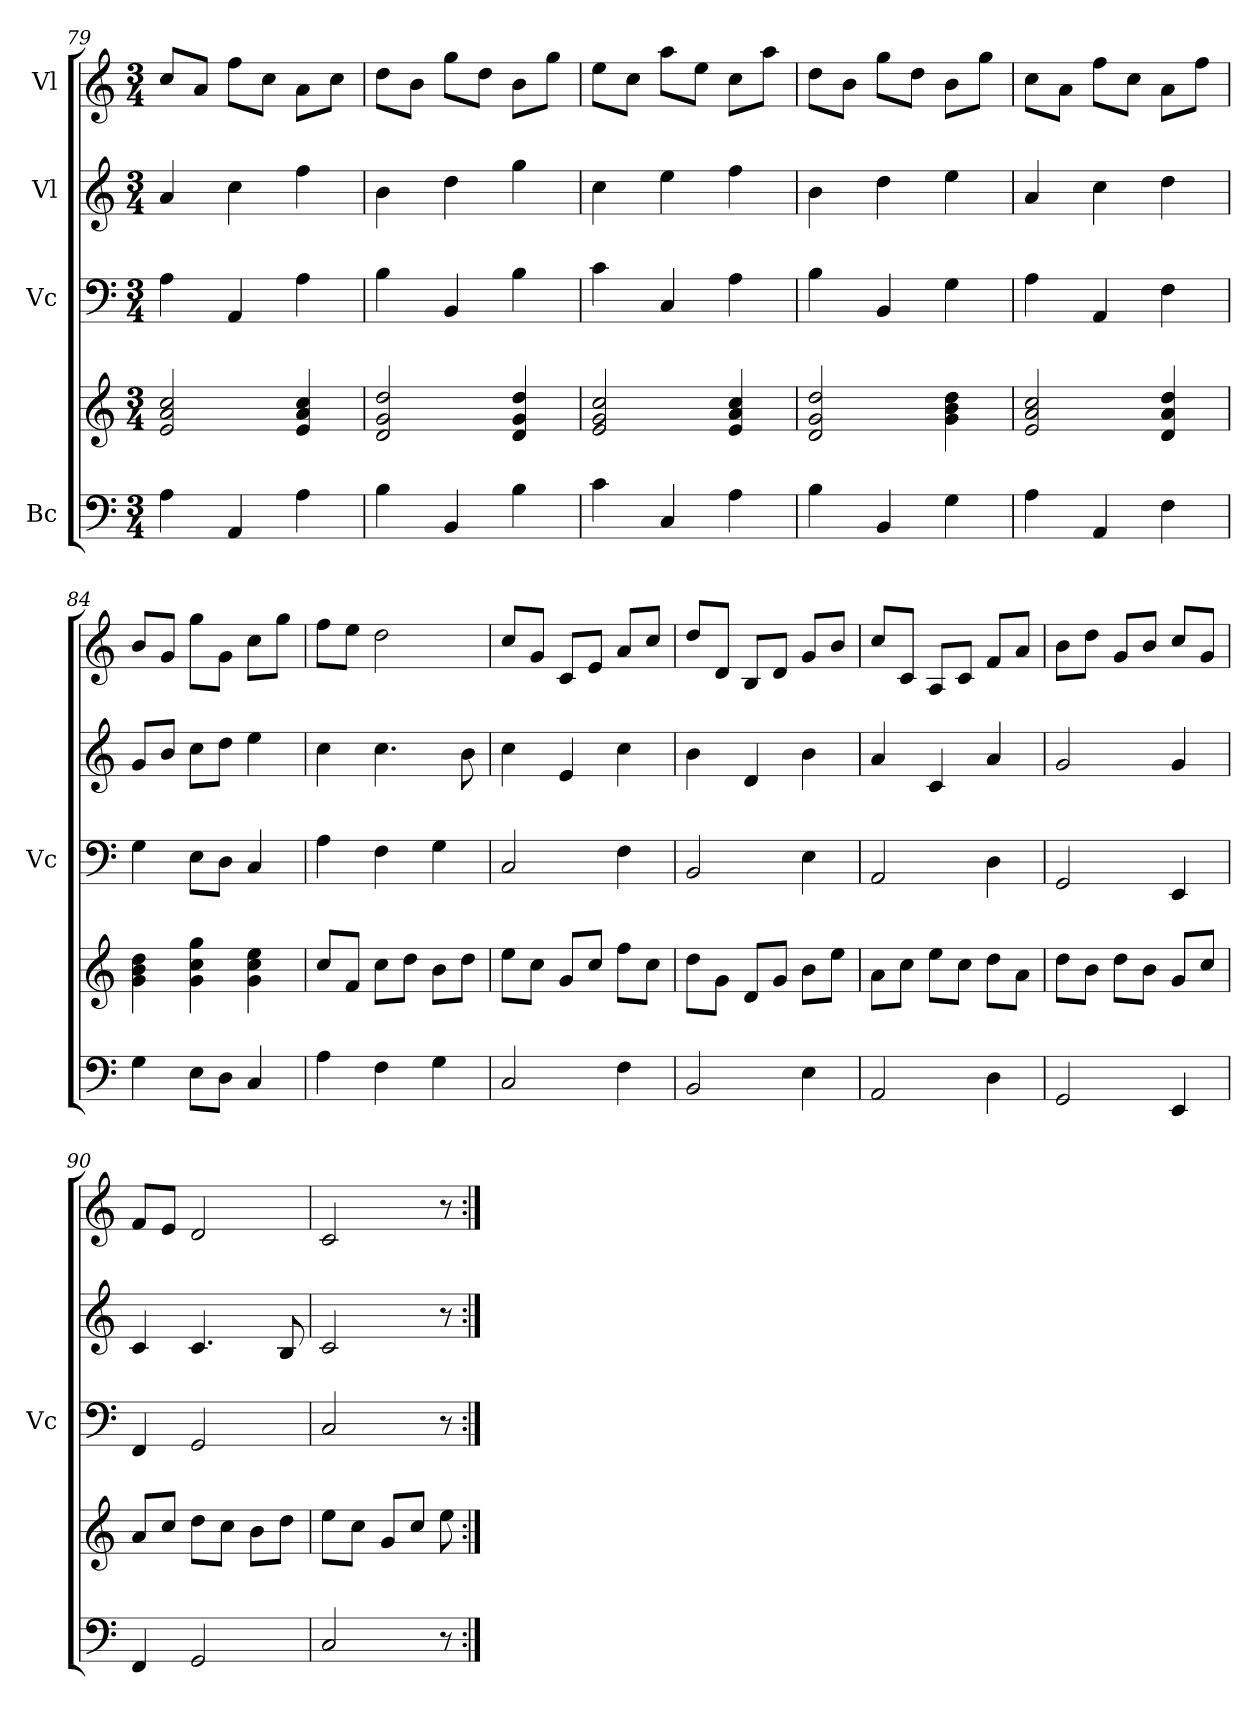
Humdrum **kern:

**kern	**kern	**kern	**kern	**kern
*part4	*part4	*part3	*part2	*part1
*staff5	*staff4	*staff3	*staff2	*staff1
*I"Bc	*	*I"Vc	*I"Vl	*I"Vl
*	*	*I'Vc	*	*
!!LO:LB:g=z
*clefF4	*clefG2	*clefF4	*clefG2	*clefG2
*k[]	*k[]	*k[]	*k[]	*k[]
*M3/4	*M3/4	*M3/4	*M3/4	*M3/4
=79	=79	=79	=79	=79
4A\	2e/ 2a/ 2cc/	4A\	4a/	8cc/L
.	.	.	.	8a/J
4AA/	.	4AA/	4cc\	8ff\L
.	.	.	.	8cc\J
4A\	4e/ 4a/ 4cc/	4A\	4ff\	8a\L
.	.	.	.	8cc\J
=80	=80	=80	=80	=80
4B\	2d/ 2g/ 2dd/	4B\	4b\	8dd\L
.	.	.	.	8b\J
4BB/	.	4BB/	4dd\	8gg\L
.	.	.	.	8dd\J
4B\	4d/ 4g/ 4dd/	4B\	4gg\	8b\L
.	.	.	.	8gg\J
=81	=81	=81	=81	=81
4c\	2e/ 2g/ 2cc/	4c\	4cc\	8ee\L
.	.	.	.	8cc\J
4C/	.	4C/	4ee\	8aa\L
.	.	.	.	8ee\J
4A\	4e/ 4a/ 4cc/	4A\	4ff\	8cc\L
.	.	.	.	8aa\J
=82	=82	=82	=82	=82
4B\	2d/ 2g/ 2dd/	4B\	4b\	8dd\L
.	.	.	.	8b\J
4BB/	.	4BB/	4dd\	8gg\L
.	.	.	.	8dd\J
4G\	4g\ 4b\ 4dd\	4G\	4ee\	8b\L
.	.	.	.	8gg\J
=83	=83	=83	=83	=83
4A\	2e/ 2a/ 2cc/	4A\	4a/	8cc\L
.	.	.	.	8a\J
4AA/	.	4AA/	4cc\	8ff\L
.	.	.	.	8cc\J
4F\	4d/ 4a/ 4dd/	4F\	4dd\	8a\L
.	.	.	.	8ff\J
=84	=84	=84	=84	=84
4G\	4g\ 4b\ 4dd\	4G\	8g/L	8b/L
.	.	.	8b/J	8g/J
8E\L	4g\ 4cc\ 4gg\	8E\L	8cc\L	8gg\L
8D\J	.	8D\J	8dd\J	8g\J
4C/	4g\ 4cc\ 4ee\	4C/	4ee\	8cc\L
.	.	.	.	8gg\J
=85	=85	=85	=85	=85
4A\	8cc/L	4A\	4cc\	8ff\L
.	8f/J	.	.	8ee\J
4F\	8cc\L	4F\	4.cc\	2dd\
.	8dd\J	.	.	.
4G\	8b\L	4G\	.	.
.	8dd\J	.	8b\	.
!!LO:LB:g=z
=86	=86	=86	=86	=86
2C/	8ee\L	2C/	4cc\	8cc/L
.	8cc\J	.	.	8g/J
.	8g/L	.	4e/	8c/L
.	8cc/J	.	.	8e/J
4F\	8ff\L	4F\	4cc\	8a/L
.	8cc\J	.	.	8cc/J
=87	=87	=87	=87	=87
2BB/	8dd\L	2BB/	4b\	8dd/L
.	8g\J	.	.	8d/J
.	8d/L	.	4d/	8B/L
.	8g/J	.	.	8d/J
4E\	8b\L	4E\	4b\	8g/L
.	8ee\J	.	.	8b/J
=88	=88	=88	=88	=88
2AA/	8a\L	2AA/	4a/	8cc/L
.	8cc\J	.	.	8c/J
.	8ee\L	.	4c/	8A/L
.	8cc\J	.	.	8c/J
4D\	8dd\L	4D\	4a/	8f/L
.	8a\J	.	.	8a/J
=89	=89	=89	=89	=89
2GG/	8dd\L	2GG/	2g/	8b\L
.	8b\J	.	.	8dd\J
.	8dd\L	.	.	8g/L
.	8b\J	.	.	8b/J
4EE/	8g/L	4EE/	4g/	8cc/L
.	8cc/J	.	.	8g/J
=90	=90	=90	=90	=90
4FF/	8a/L	4FF/	4c/	8f/L
.	8cc/J	.	.	8e/J
2GG/	8dd\L	2GG/	4.c/	2d/
.	8cc\J	.	.	.
.	8b\L	.	.	.
.	8dd\J	.	8B/	.
=91	=91	=91	=91	=91
2C/	8ee\L	2C/	2c/	2c/
.	8cc\J	.	.	.
.	8g/L	.	.	.
.	8cc/J	.	.	.
8r	8ee\	8r	8r	8r
=:|!	=:|!	=:|!	=:|!	=:|!
*-	*-	*-	*-	*-
